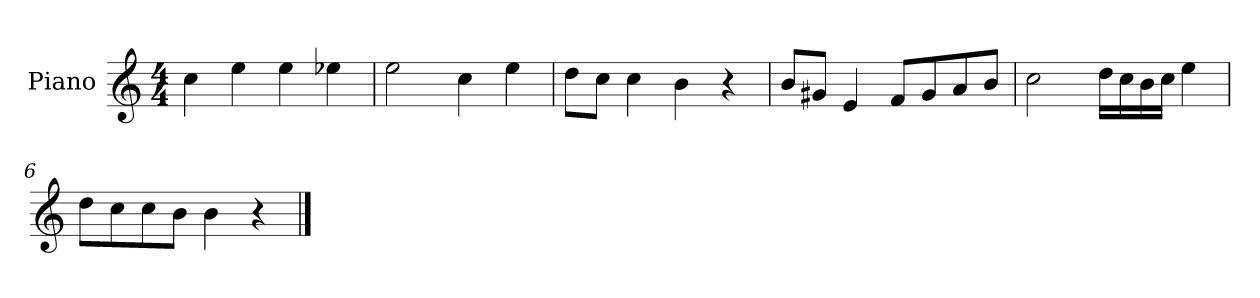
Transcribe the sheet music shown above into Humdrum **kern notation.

**kern
*part1
*staff1
*I"Piano
*I'P-no
*clefG2
*k[]
*M4/4
*MM90
=1
4cc\
4ee\
4ee\
4ee-X\
=2
2ee\
4cc\
4ee\
=3
8dd\L
8cc\J
4cc\
4b\
4r
=4
8b/L
8g#X/J
4e/
8f/L
8g#/
8a/
8b/J
=5
2cc\
16dd\LL
16cc\
16b\
16cc\JJ
4ee\
=6
8dd\L
8cc\
8cc\
8b\J
4b\
4r
==
*-
